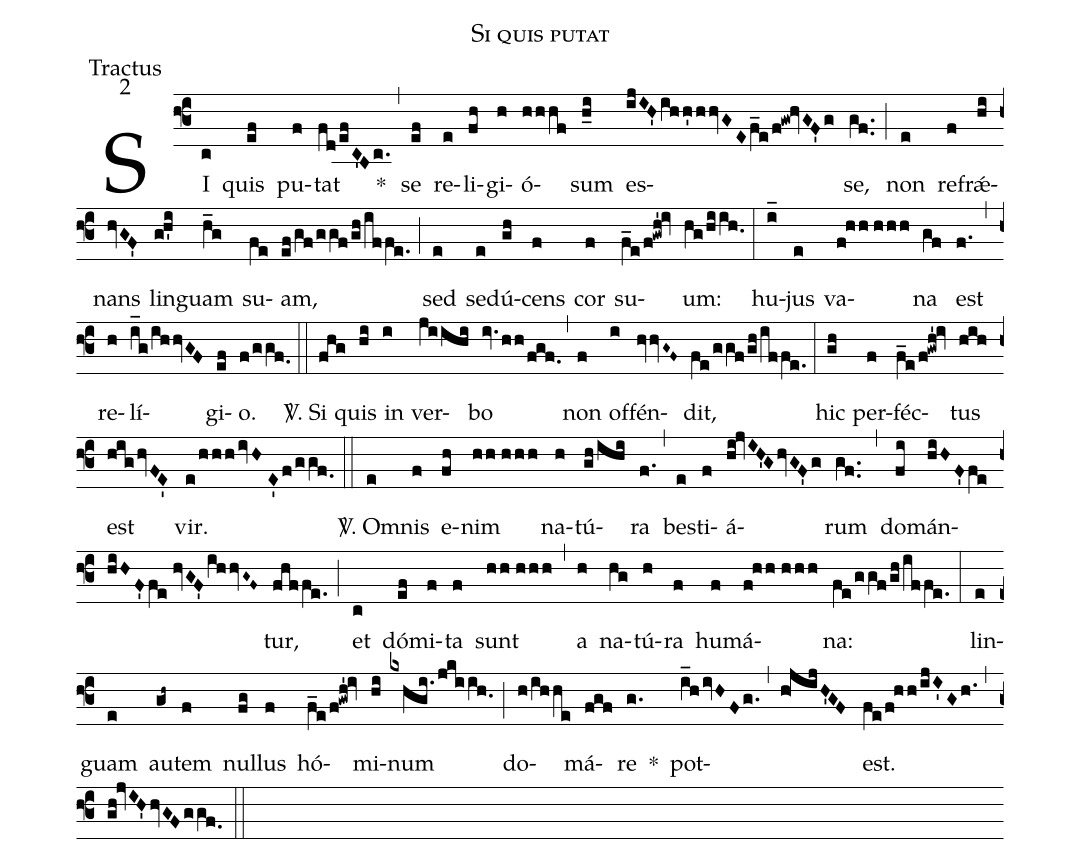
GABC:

name: Si quis putat;
office-part: Tractus;
mode: 2;
%%
(f3) SI(c) quis(ef) pu(f)tat(fd/efC'Bc.) *(,)
se(ef) re(e)li(fh)gi(h)ó(hhhf)sum(h_i) es(ijIH'ihh'hhvGEf_e/f!gw!hvGF'g)se,(gf..) (;) non(e) re(f)frǽ(hi)nans(hvGF') lin(gh'i)guam(h_g) su(fe)am,(ef/gf/ggf/gh/iffe.) (;) sed(e) se(e)dú(gh)cens(f) cor(f) su(f_e/f!gwh'!iv)um:(hg/hiih.0) (:)
hu(i_)jus(e) va(f!hh//hhh)na(gf) est(f.) (,) re(h)lí(i_g/ihhvGF)gi(ef)o.(f/ggf.0) (::)
<sp>V/</sp>. Si(fhg) quis(hi) in(i) ver(jiihi)bo(iv.hh/fgf.) (,) non(f) of(i)fén(hvvG~F~)dit,(fe/ggf/gh/iffe.) (:)
hic(gh) per(f)féc(f_e/f!gwh'!iv)tus(hih) est(highvFE') vir.(e/hhhivH//E'f/ggf.0) (::)
<sp>V/</sp>. Om(e)nis(f) e(fh)nim(hh//hhh) na(h)tú(gh/ihi)ra(f.) (,) bes(e)ti(f)á(hi!jvIH'GhvGF'g)rum(gf..) (,) do(fi)mán(hiHF'/!fe//hiHF'/!fe//hvGF'ihhvG~F~)tur,(fhffe.) (;) et(c) dó(ef)mi(f)ta(f) sunt(hh//hhh) (,) a(h) na(hg)tú(h)ra(f) hu(f)má(f!hh//hhh)na:(fe/ggf/gh/iffe.) (:)
lin(e)guam(e) au(gh~)tem(f) nul(fg)lus(f) hó(f_e/f!gwh'!iv)mi(hi)num(kxhgi.jkiih.0) (;) do(h/ihhe)má(fgf)re(g.) *() pot(i_hivHFg.)(,)(h!jijH'GF)est.(fe/f!hh/ijI'Gh.) (,) (gh!jvIH'hvGFggf.0) (::)
